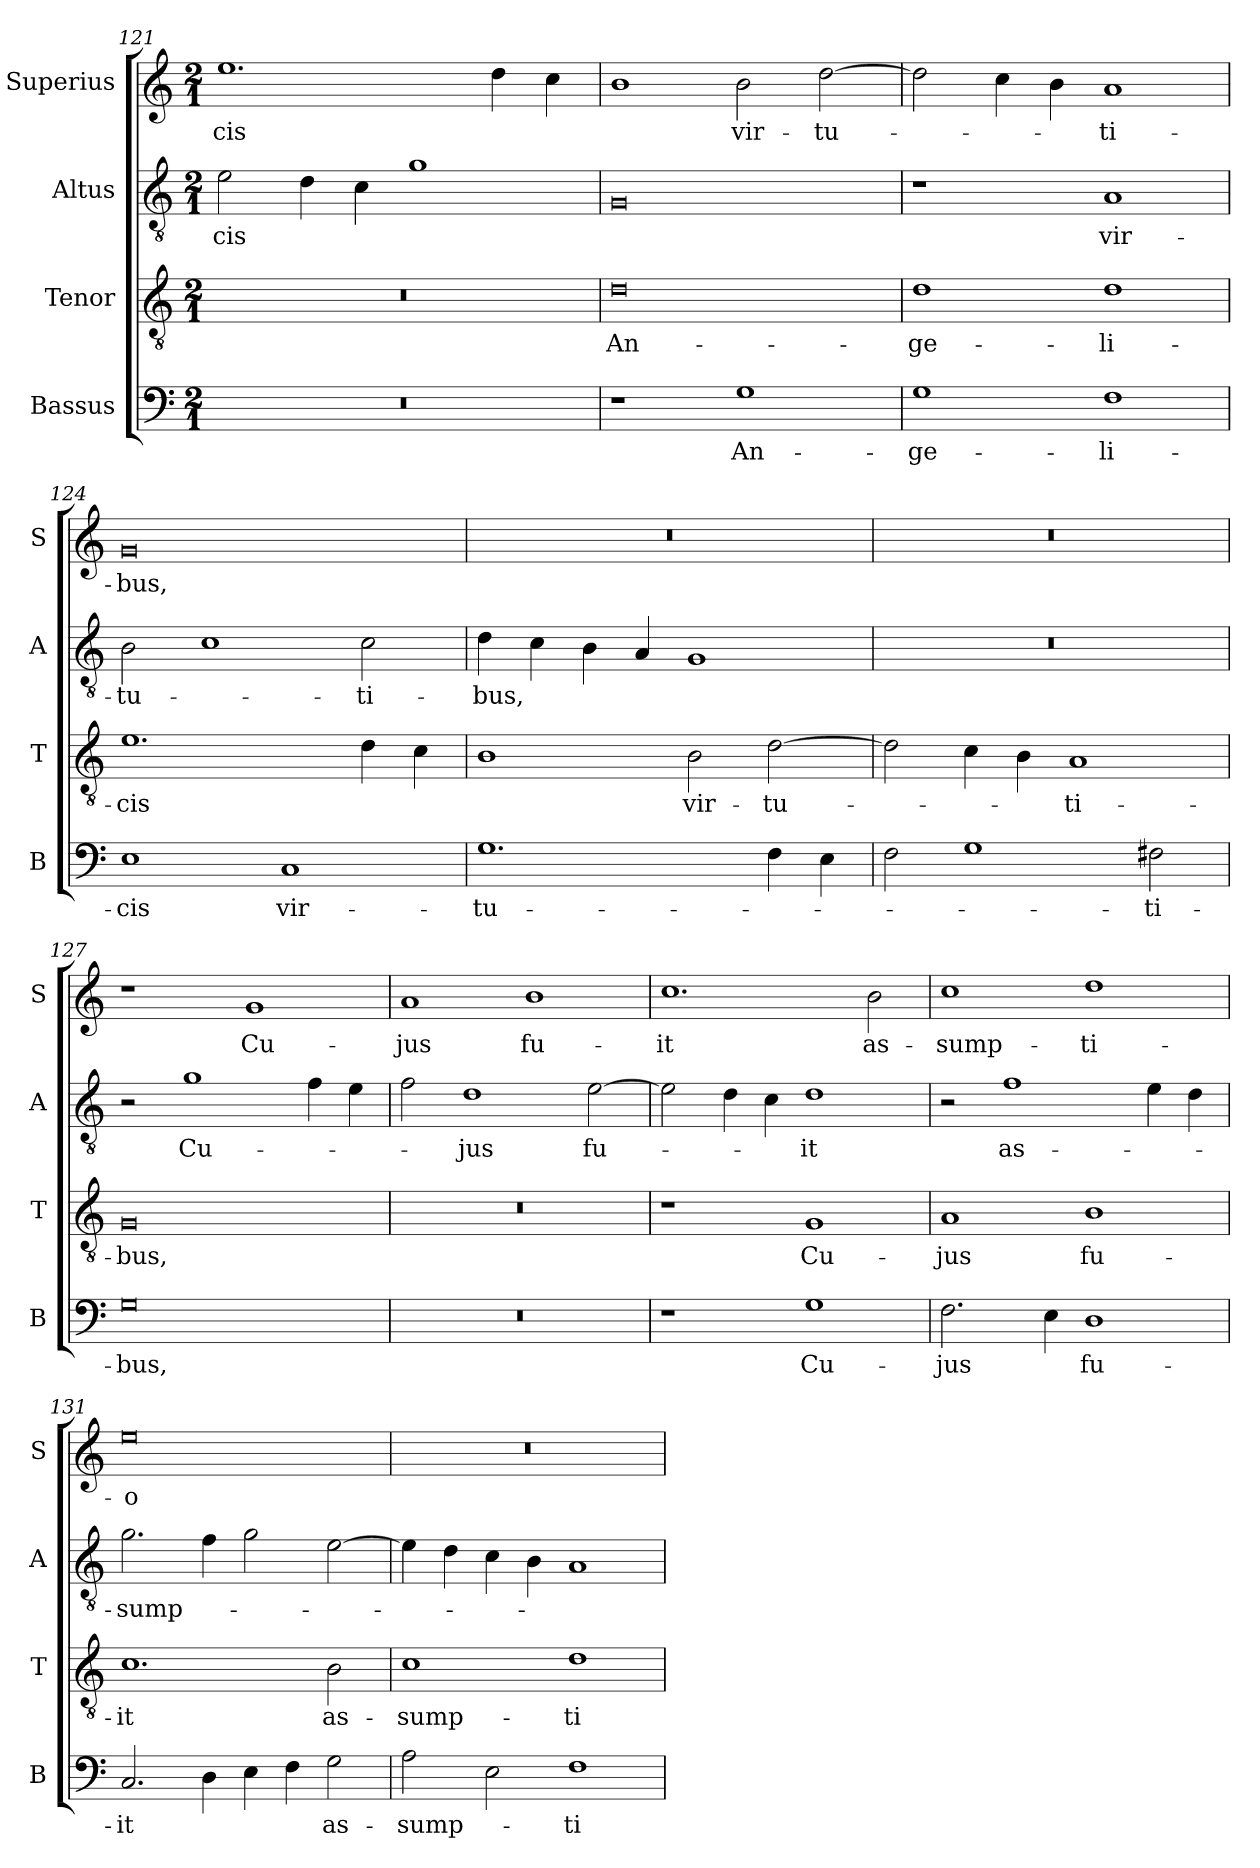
**kern	**text	**kern	**text	**kern	**text	**kern	**text
*part4	*part4	*part3	*part3	*part2	*part2	*part1	*part1
*staff4	*staff4	*staff3	*staff3	*staff2	*staff2	*staff1	*staff1
*I"Bassus	*	*I"Tenor	*	*I"Altus	*	*I"Superius	*
*I'B	*	*I'T	*	*I'A	*	*I'S	*
*clefF4	*	*clefGv2	*	*clefGv2	*	*clefG2	*
*k[]	*	*k[]	*	*k[]	*	*k[]	*
*M2/1	*	*M2/1	*	*M2/1	*	*M2/1	*
=121	=121	=121	=121	=121	=121	=121	=121
0r	.	0r	.	2e\	-cis	1.ee	-cis
.	.	.	.	4d\	.	.	.
.	.	.	.	4c\	.	.	.
.	.	.	.	1g	.	.	.
.	.	.	.	.	.	4dd\	.
.	.	.	.	.	.	4cc\	.
=122	=122	=122	=122	=122	=122	=122	=122
1r	.	0d	An-	0G	.	1b	.
1G	An-	.	.	.	.	2b\	vir-
.	.	.	.	.	.	[2dd\	-tu-
=123	=123	=123	=123	=123	=123	=123	=123
1G	-ge-	1d	-ge-	1r	.	2dd\]	.
.	.	.	.	.	.	4cc\	.
.	.	.	.	.	.	4b\	.
1F	-li-	1d	-li-	1A	vir-	1a	-ti-
=124	=124	=124	=124	=124	=124	=124	=124
1E	-cis	1.e	-cis	2B\	-tu-	0g	-bus,
.	.	.	.	1c	.	.	.
1C	vir-	.	.	.	.	.	.
.	.	4d\	.	2c\	-ti-	.	.
.	.	4c\	.	.	.	.	.
=125	=125	=125	=125	=125	=125	=125	=125
1.G	-tu-	1B	.	4d\	-bus,	0r	.
.	.	.	.	4c\	.	.	.
.	.	.	.	4B\	.	.	.
.	.	.	.	4A/	.	.	.
.	.	2B\	vir-	1G	.	.	.
4F\	.	[2d\	-tu-	.	.	.	.
4E\	.	.	.	.	.	.	.
=126	=126	=126	=126	=126	=126	=126	=126
2F\	.	2d\]	.	0r	.	0r	.
1G	.	4c\	.	.	.	.	.
.	.	4B\	.	.	.	.	.
.	.	1A	-ti-	.	.	.	.
2F#X\	-ti-	.	.	.	.	.	.
=127	=127	=127	=127	=127	=127	=127	=127
0G	-bus,	0G	-bus,	2r	.	1r	.
.	.	.	.	1g	Cu-	.	.
.	.	.	.	.	.	1g	Cu-
.	.	.	.	4f\	.	.	.
.	.	.	.	4e\	.	.	.
=128	=128	=128	=128	=128	=128	=128	=128
0r	.	0r	.	2f\	.	1a	-jus
.	.	.	.	1d	-jus	.	.
.	.	.	.	.	.	1b	fu-
.	.	.	.	[2e\	fu-	.	.
=129	=129	=129	=129	=129	=129	=129	=129
1r	.	1r	.	2e\]	.	1.cc	-it
.	.	.	.	4d\	.	.	.
.	.	.	.	4c\	.	.	.
1G	Cu-	1G	Cu-	1d	-it	.	.
.	.	.	.	.	.	2b\	as-
=130	=130	=130	=130	=130	=130	=130	=130
2.F\	-jus	1A	-jus	2r	.	1cc	-sump-
.	.	.	.	1f	as-	.	.
4E\	.	.	.	.	.	.	.
1D	fu-	1B	fu-	.	.	1dd	-ti-
.	.	.	.	4e\	.	.	.
.	.	.	.	4d\	.	.	.
=131	=131	=131	=131	=131	=131	=131	=131
2.C/	-it	1.c	-it	2.g\	-sump-	0ee	-o
4D\	.	.	.	4f\	.	.	.
4E\	.	.	.	2g\	.	.	.
4F\	.	.	.	.	.	.	.
2G\	as-	2B\	as-	[2e\	.	.	.
=132	=132	=132	=132	=132	=132	=132	=132
2A\	-sump-	1c	-sump-	4e\]	.	0r	.
.	.	.	.	4d\	.	.	.
2E\	.	.	.	4c\	.	.	.
.	.	.	.	4B\	.	.	.
1F	-ti-	1d	-ti-	1A	.	.	.
=	=	=	=	=	=	=	=
*-	*-	*-	*-	*-	*-	*-	*-
